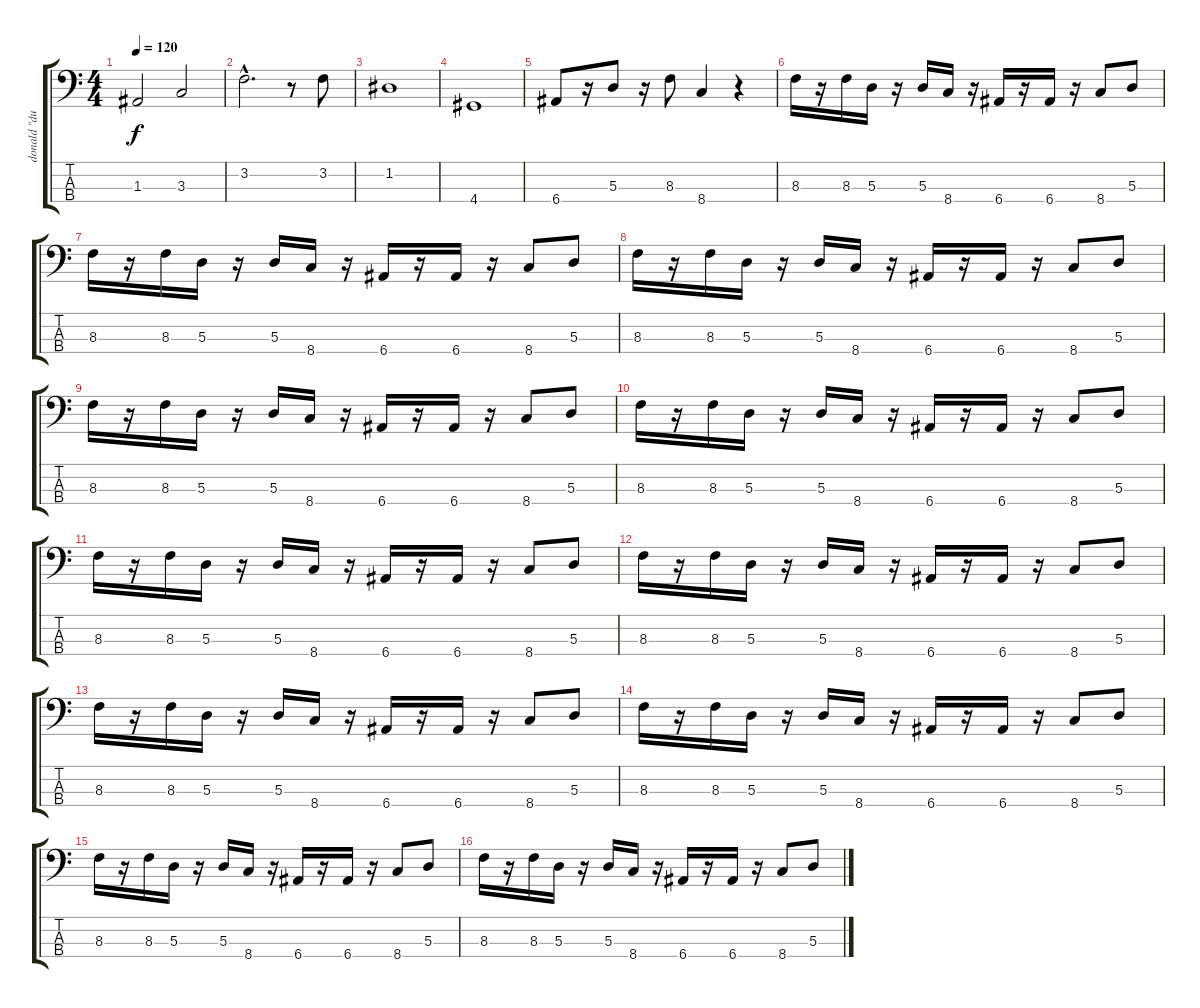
\track ("donald \"duck\" dann" "donald \"du") {instrument acousticguitarnylon}
\staff {score tabs}
\tuning (G2 D2 A1 E1) {hide}
\ts (4 4)
\tempo 120
\clef f4
\ks c
1.3.2{dy f} 3.3.2 |
3.2{hac}.2{d} r.8 3.2.8 |
1.2.1 |
4.4.1 |
6.4.8 r.16 5.3.8 r.16 8.3.8 8.4.4 r.4 |
8.3.16 r.16 8.3.16 5.3.16 r.16 5.3.16 8.4.16 r.16 6.4.16 r.16 6.4.16 r.16 8.4.8 5.3.8 |
8.3.16 r.16 8.3.16 5.3.16 r.16 5.3.16 8.4.16 r.16 6.4.16 r.16 6.4.16 r.16 8.4.8 5.3.8 |
8.3.16 r.16 8.3.16 5.3.16 r.16 5.3.16 8.4.16 r.16 6.4.16 r.16 6.4.16 r.16 8.4.8 5.3.8 |
8.3.16 r.16 8.3.16 5.3.16 r.16 5.3.16 8.4.16 r.16 6.4.16 r.16 6.4.16 r.16 8.4.8 5.3.8 |
8.3.16 r.16 8.3.16 5.3.16 r.16 5.3.16 8.4.16 r.16 6.4.16 r.16 6.4.16 r.16 8.4.8 5.3.8 |
8.3.16 r.16 8.3.16 5.3.16 r.16 5.3.16 8.4.16 r.16 6.4.16 r.16 6.4.16 r.16 8.4.8 5.3.8 |
8.3.16 r.16 8.3.16 5.3.16 r.16 5.3.16 8.4.16 r.16 6.4.16 r.16 6.4.16 r.16 8.4.8 5.3.8 |
8.3.16 r.16 8.3.16 5.3.16 r.16 5.3.16 8.4.16 r.16 6.4.16 r.16 6.4.16 r.16 8.4.8 5.3.8 |
8.3.16 r.16 8.3.16 5.3.16 r.16 5.3.16 8.4.16 r.16 6.4.16 r.16 6.4.16 r.16 8.4.8 5.3.8 |
8.3.16 r.16 8.3.16 5.3.16 r.16 5.3.16 8.4.16 r.16 6.4.16 r.16 6.4.16 r.16 8.4.8 5.3.8 |
8.3.16 r.16 8.3.16 5.3.16 r.16 5.3.16 8.4.16 r.16 6.4.16 r.16 6.4.16 r.16 8.4.8 5.3.8
